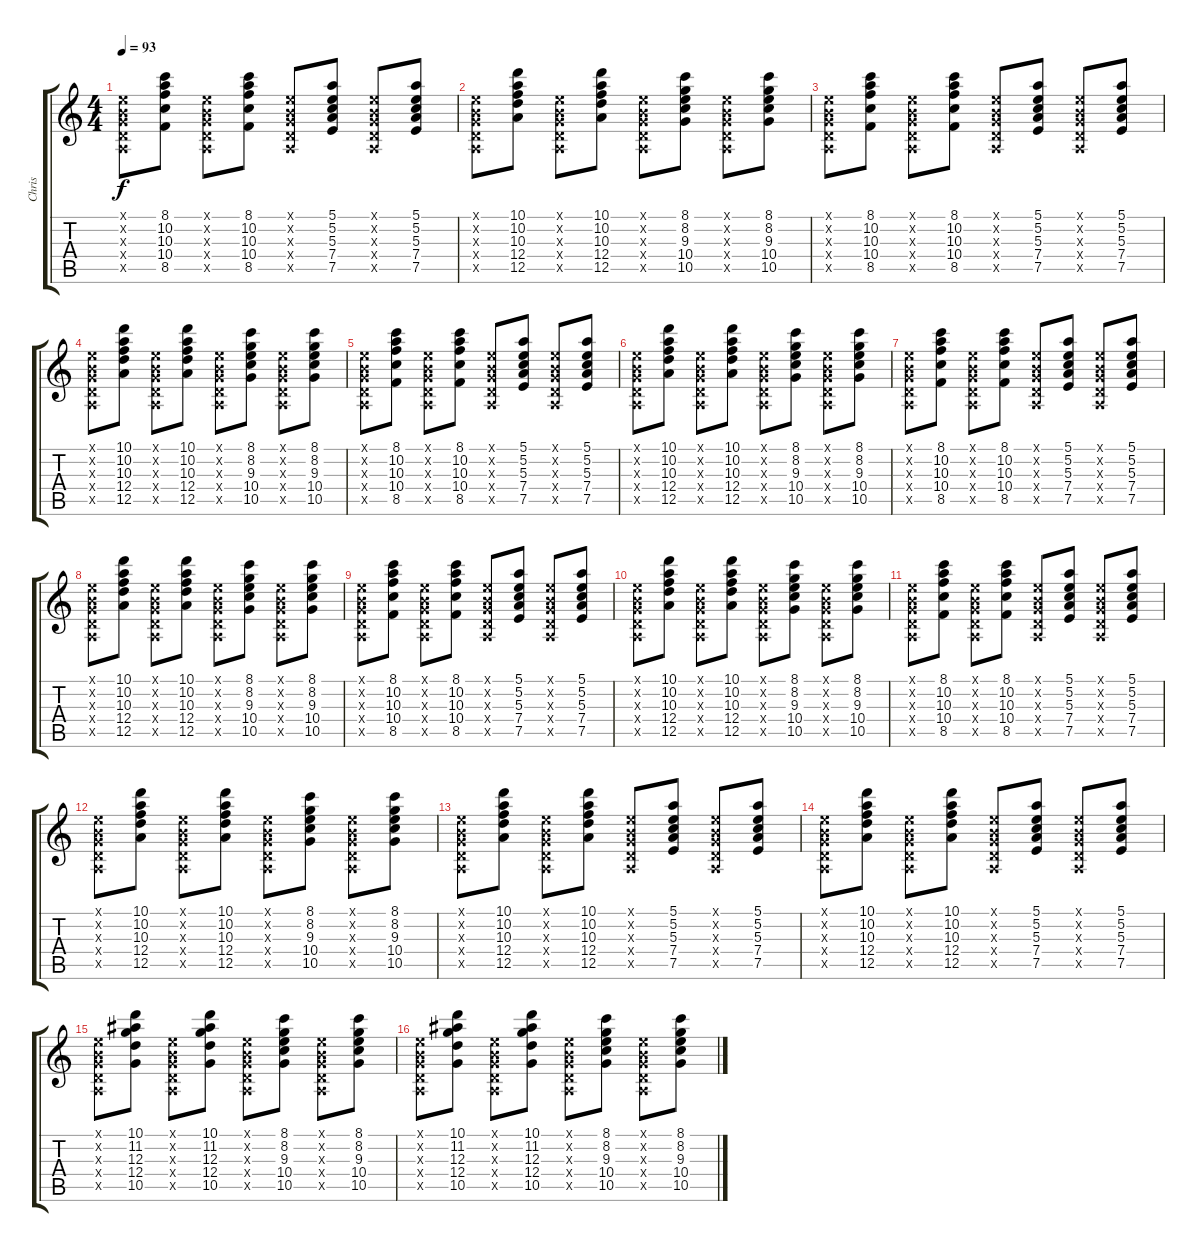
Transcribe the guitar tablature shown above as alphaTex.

\track ("Chris" "Chris") {instrument electricguitarclean}
\staff {score tabs}
\tuning (E4 B3 G3 D3 A2 E2) {hide}
\ts (4 4)
\tempo 93
\clef g2
\ks c
(0.1{x} 0.2{x} 0.3{x} 0.4{x} 0.5{x}).8{dy f instrument electricguitarclean} (8.1 10.2 10.3 10.4 8.5).8 (0.1{x} 0.2{x} 0.3{x} 0.4{x} 0.5{x}).8 (8.1 10.2 10.3 10.4 8.5).8 (0.1{x} 0.2{x} 0.3{x} 0.4{x} 0.5{x}).8 (5.1 5.2 5.3 7.4 7.5).8 (0.1{x} 0.2{x} 0.3{x} 0.4{x} 0.5{x}).8 (5.1 5.2 5.3 7.4 7.5).8 |
(0.1{x} 0.2{x} 0.3{x} 0.4{x} 0.5{x}).8 (10.1 10.2 10.3 12.4 12.5).8 (0.1{x} 0.2{x} 0.3{x} 0.4{x} 0.5{x}).8 (10.1 10.2 10.3 12.4 12.5).8 (0.1{x} 0.2{x} 0.3{x} 0.4{x} 0.5{x}).8 (8.1 8.2 9.3 10.4 10.5).8 (0.1{x} 0.2{x} 0.3{x} 0.4{x} 0.5{x}).8 (8.1 8.2 9.3 10.4 10.5).8 |
(0.1{x} 0.2{x} 0.3{x} 0.4{x} 0.5{x}).8 (8.1 10.2 10.3 10.4 8.5).8 (0.1{x} 0.2{x} 0.3{x} 0.4{x} 0.5{x}).8 (8.1 10.2 10.3 10.4 8.5).8 (0.1{x} 0.2{x} 0.3{x} 0.4{x} 0.5{x}).8 (5.1 5.2 5.3 7.4 7.5).8 (0.1{x} 0.2{x} 0.3{x} 0.4{x} 0.5{x}).8 (5.1 5.2 5.3 7.4 7.5).8 |
(0.1{x} 0.2{x} 0.3{x} 0.4{x} 0.5{x}).8 (10.1 10.2 10.3 12.4 12.5).8 (0.1{x} 0.2{x} 0.3{x} 0.4{x} 0.5{x}).8 (10.1 10.2 10.3 12.4 12.5).8 (0.1{x} 0.2{x} 0.3{x} 0.4{x} 0.5{x}).8 (8.1 8.2 9.3 10.4 10.5).8 (0.1{x} 0.2{x} 0.3{x} 0.4{x} 0.5{x}).8 (8.1 8.2 9.3 10.4 10.5).8 |
(0.1{x} 0.2{x} 0.3{x} 0.4{x} 0.5{x}).8 (8.1 10.2 10.3 10.4 8.5).8 (0.1{x} 0.2{x} 0.3{x} 0.4{x} 0.5{x}).8 (8.1 10.2 10.3 10.4 8.5).8 (0.1{x} 0.2{x} 0.3{x} 0.4{x} 0.5{x}).8 (5.1 5.2 5.3 7.4 7.5).8 (0.1{x} 0.2{x} 0.3{x} 0.4{x} 0.5{x}).8 (5.1 5.2 5.3 7.4 7.5).8 |
(0.1{x} 0.2{x} 0.3{x} 0.4{x} 0.5{x}).8 (10.1 10.2 10.3 12.4 12.5).8 (0.1{x} 0.2{x} 0.3{x} 0.4{x} 0.5{x}).8 (10.1 10.2 10.3 12.4 12.5).8 (0.1{x} 0.2{x} 0.3{x} 0.4{x} 0.5{x}).8 (8.1 8.2 9.3 10.4 10.5).8 (0.1{x} 0.2{x} 0.3{x} 0.4{x} 0.5{x}).8 (8.1 8.2 9.3 10.4 10.5).8 |
(0.1{x} 0.2{x} 0.3{x} 0.4{x} 0.5{x}).8 (8.1 10.2 10.3 10.4 8.5).8 (0.1{x} 0.2{x} 0.3{x} 0.4{x} 0.5{x}).8 (8.1 10.2 10.3 10.4 8.5).8 (0.1{x} 0.2{x} 0.3{x} 0.4{x} 0.5{x}).8 (5.1 5.2 5.3 7.4 7.5).8 (0.1{x} 0.2{x} 0.3{x} 0.4{x} 0.5{x}).8 (5.1 5.2 5.3 7.4 7.5).8 |
(0.1{x} 0.2{x} 0.3{x} 0.4{x} 0.5{x}).8 (10.1 10.2 10.3 12.4 12.5).8 (0.1{x} 0.2{x} 0.3{x} 0.4{x} 0.5{x}).8 (10.1 10.2 10.3 12.4 12.5).8 (0.1{x} 0.2{x} 0.3{x} 0.4{x} 0.5{x}).8 (8.1 8.2 9.3 10.4 10.5).8 (0.1{x} 0.2{x} 0.3{x} 0.4{x} 0.5{x}).8 (8.1 8.2 9.3 10.4 10.5).8 |
(0.1{x} 0.2{x} 0.3{x} 0.4{x} 0.5{x}).8 (8.1 10.2 10.3 10.4 8.5).8 (0.1{x} 0.2{x} 0.3{x} 0.4{x} 0.5{x}).8 (8.1 10.2 10.3 10.4 8.5).8 (0.1{x} 0.2{x} 0.3{x} 0.4{x} 0.5{x}).8 (5.1 5.2 5.3 7.4 7.5).8 (0.1{x} 0.2{x} 0.3{x} 0.4{x} 0.5{x}).8 (5.1 5.2 5.3 7.4 7.5).8 |
(0.1{x} 0.2{x} 0.3{x} 0.4{x} 0.5{x}).8 (10.1 10.2 10.3 12.4 12.5).8 (0.1{x} 0.2{x} 0.3{x} 0.4{x} 0.5{x}).8 (10.1 10.2 10.3 12.4 12.5).8 (0.1{x} 0.2{x} 0.3{x} 0.4{x} 0.5{x}).8 (8.1 8.2 9.3 10.4 10.5).8 (0.1{x} 0.2{x} 0.3{x} 0.4{x} 0.5{x}).8 (8.1 8.2 9.3 10.4 10.5).8 |
(0.1{x} 0.2{x} 0.3{x} 0.4{x} 0.5{x}).8 (8.1 10.2 10.3 10.4 8.5).8 (0.1{x} 0.2{x} 0.3{x} 0.4{x} 0.5{x}).8 (8.1 10.2 10.3 10.4 8.5).8 (0.1{x} 0.2{x} 0.3{x} 0.4{x} 0.5{x}).8 (5.1 5.2 5.3 7.4 7.5).8 (0.1{x} 0.2{x} 0.3{x} 0.4{x} 0.5{x}).8 (5.1 5.2 5.3 7.4 7.5).8 |
(0.1{x} 0.2{x} 0.3{x} 0.4{x} 0.5{x}).8 (10.1 10.2 10.3 12.4 12.5).8 (0.1{x} 0.2{x} 0.3{x} 0.4{x} 0.5{x}).8 (10.1 10.2 10.3 12.4 12.5).8 (0.1{x} 0.2{x} 0.3{x} 0.4{x} 0.5{x}).8 (8.1 8.2 9.3 10.4 10.5).8 (0.1{x} 0.2{x} 0.3{x} 0.4{x} 0.5{x}).8 (8.1 8.2 9.3 10.4 10.5).8 |
(0.1{x} 0.2{x} 0.3{x} 0.4{x} 0.5{x}).8 (10.1 10.2 10.3 12.4 12.5).8 (0.1{x} 0.2{x} 0.3{x} 0.4{x} 0.5{x}).8 (10.1 10.2 10.3 12.4 12.5).8 (0.1{x} 0.2{x} 0.3{x} 0.4{x} 0.5{x}).8 (5.1 5.2 5.3 7.4 7.5).8 (0.1{x} 0.2{x} 0.3{x} 0.4{x} 0.5{x}).8 (5.1 5.2 5.3 7.4 7.5).8 |
(0.1{x} 0.2{x} 0.3{x} 0.4{x} 0.5{x}).8 (10.1 10.2 10.3 12.4 12.5).8 (0.1{x} 0.2{x} 0.3{x} 0.4{x} 0.5{x}).8 (10.1 10.2 10.3 12.4 12.5).8 (0.1{x} 0.2{x} 0.3{x} 0.4{x} 0.5{x}).8 (5.1 5.2 5.3 7.4 7.5).8 (0.1{x} 0.2{x} 0.3{x} 0.4{x} 0.5{x}).8 (5.1 5.2 5.3 7.4 7.5).8 |
(0.1{x} 0.2{x} 0.3{x} 0.4{x} 0.5{x}).8 (10.1 11.2 12.3 12.4 10.5).8 (0.1{x} 0.2{x} 0.3{x} 0.4{x} 0.5{x}).8 (10.1 11.2 12.3 12.4 10.5).8 (0.1{x} 0.2{x} 0.3{x} 0.4{x} 0.5{x}).8 (8.1 8.2 9.3 10.4 10.5).8 (0.1{x} 0.2{x} 0.3{x} 0.4{x} 0.5{x}).8 (8.1 8.2 9.3 10.4 10.5).8 |
(0.1{x} 0.2{x} 0.3{x} 0.4{x} 0.5{x}).8 (10.1 11.2 12.3 12.4 10.5).8 (0.1{x} 0.2{x} 0.3{x} 0.4{x} 0.5{x}).8 (10.1 11.2 12.3 12.4 10.5).8 (0.1{x} 0.2{x} 0.3{x} 0.4{x} 0.5{x}).8 (8.1 8.2 9.3 10.4 10.5).8 (0.1{x} 0.2{x} 0.3{x} 0.4{x} 0.5{x}).8 (8.1 8.2 9.3 10.4 10.5).8
